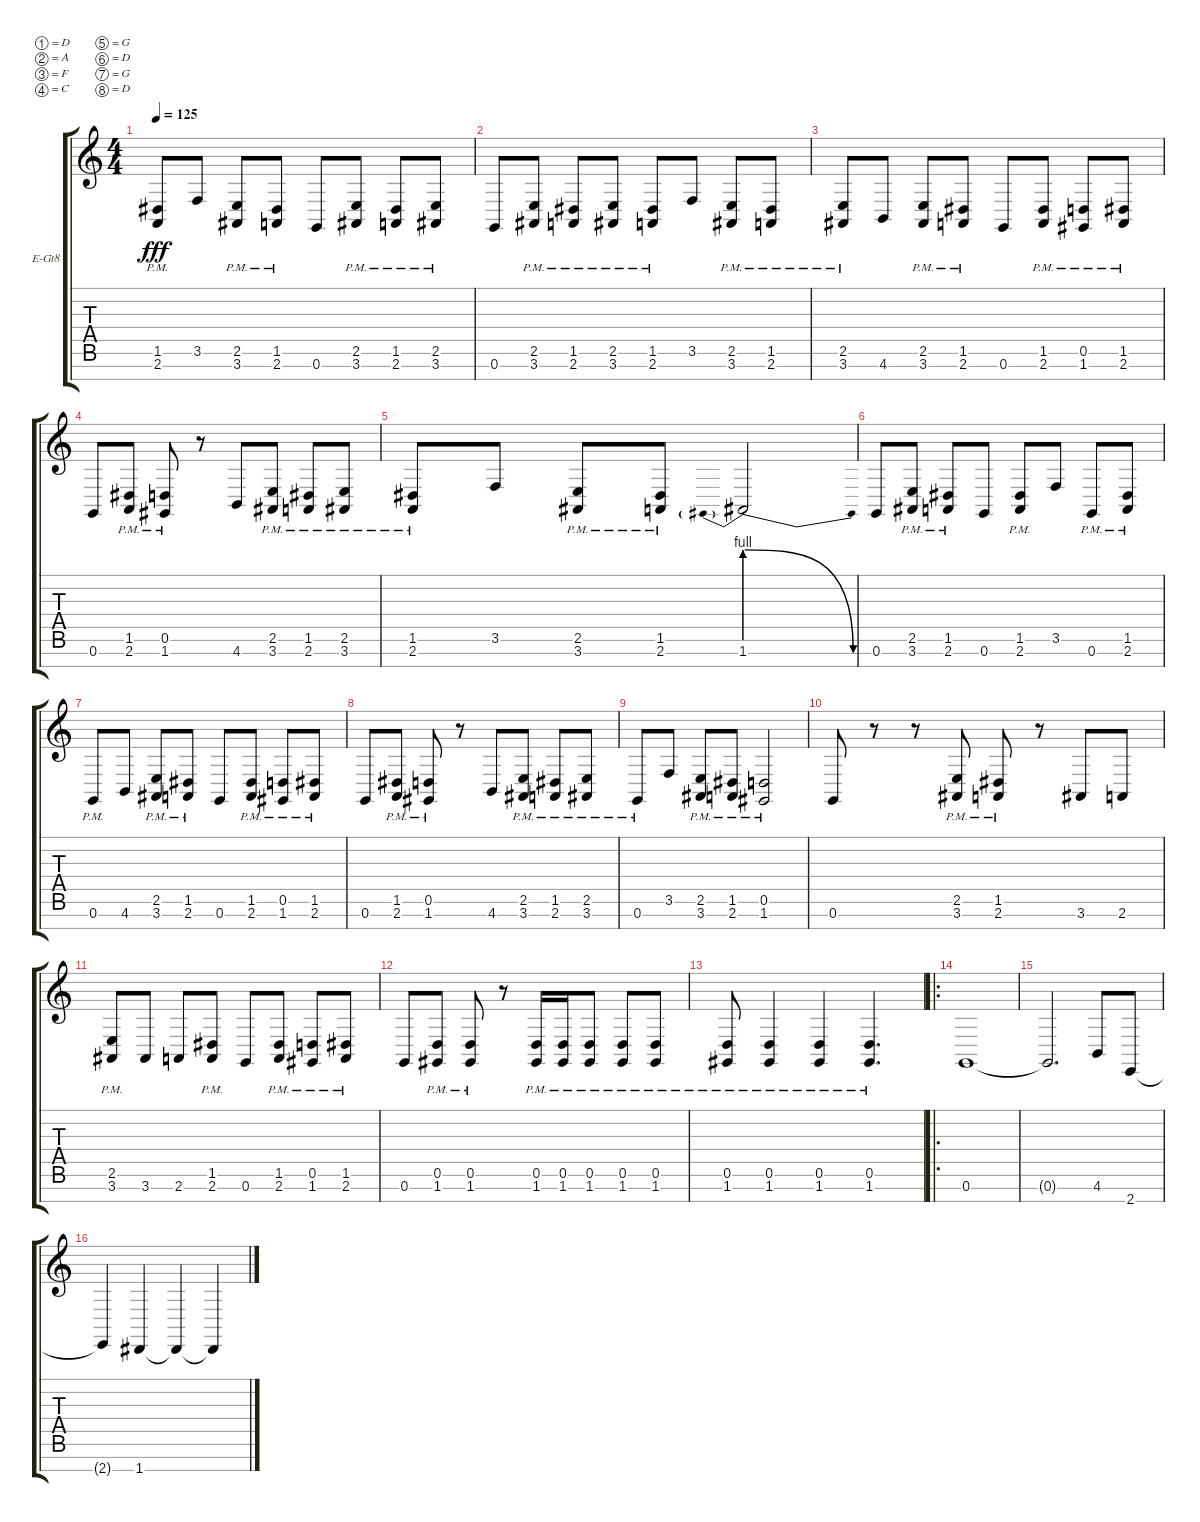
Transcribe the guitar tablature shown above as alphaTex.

\bracketExtendMode groupsimilarinstruments
\firstSystemTrackNameOrientation horizontal
\otherSystemsTrackNameOrientation horizontal
\track ("Sam" "E-Gt8") {instrument overdrivenguitar}
\staff {score tabs}
\tuning (D4 A3 F3 C3 G2 D2 G1 D1)
\ts (4 4)
\tempo 125
\clef g2
\ks c
(2.7{pm} 1.6{pm}).8{dy fff} 3.6.8 (3.7{pm} 2.6{pm}).8 (2.7{pm} 1.6{pm}).8 0.7.8 (3.7{pm} 2.6{pm}).8 (2.7{pm} 1.6{pm}).8 (3.7{pm} 2.6{pm}).8 |
0.7.8 (3.7{pm} 2.6{pm}).8 (2.7{pm} 1.6{pm}).8 (3.7{pm} 2.6{pm}).8 (2.7{pm} 1.6{pm}).8 3.6.8 (3.7{pm} 2.6{pm}).8 (2.7{pm} 1.6{pm}).8 |
(3.7{pm} 2.6{pm}).8 4.7.8 (3.7{pm} 2.6{pm}).8 (2.7{pm} 1.6{pm}).8 0.7.8 (2.7{pm} 1.6{pm}).8 (1.7{pm} 0.6{pm}).8 (2.7{pm} 1.6{pm}).8 |
0.7.8 (2.7{pm} 1.6{pm}).8 (1.7{pm} 0.6{pm}).8 r.8 4.7.8 (3.7{pm} 2.6{pm}).8 (2.7{pm} 1.6{pm}).8 (3.7{pm} 2.6{pm}).8 |
(2.7{pm} 1.6{pm}).8 3.6.8 (3.7{pm} 2.6{pm}).8 (2.7{pm} 1.6{pm}).8 1.7{be (prebendrelease 0 4 59.4 0)}.2 |
0.7.8 (3.7{pm} 2.6{pm}).8 (2.7{pm} 1.6{pm}).8 0.7.8 (2.7{pm} 1.6{pm}).8 3.6.8 0.7{pm}.8 (2.7{pm} 1.6{pm}).8 |
0.7{pm}.8 4.7.8 (3.7{pm} 2.6{pm}).8 (2.7{pm} 1.6{pm}).8 0.7.8 (2.7{pm} 1.6{pm}).8 (1.7{pm} 0.6{pm}).8 (2.7{pm} 1.6{pm}).8 |
0.7.8 (2.7{pm} 1.6{pm}).8 (1.7{pm} 0.6{pm}).8 r.8 4.7.8 (3.7{pm} 2.6{pm}).8 (2.7{pm} 1.6{pm}).8 (3.7{pm} 2.6{pm}).8 |
0.7{pm}.8 3.6.8 (3.7{pm} 2.6{pm}).8 (2.7{pm} 1.6{pm}).8 (1.7{pm} 0.6{pm}).2 |
0.7.8 r.8 r.8 (3.7{pm} 2.6{pm}).8 (2.7{pm} 1.6{pm}).8 r.8 3.7.8 2.7.8 |
(3.7{pm} 2.6{pm}).8 3.7.8 2.7.8 (2.7{pm} 1.6{pm}).8 0.7.8 (2.7{pm} 1.6{pm}).8 (1.7{pm} 0.6{pm}).8 (2.7{pm} 1.6{pm}).8 |
0.7.8 (1.7{pm} 0.6{pm}).8 (1.7{pm} 0.6{pm}).8 r.8 (1.7{pm} 0.6{pm}).16 (1.7{pm} 0.6{pm}).16 (1.7{pm} 0.6{pm}).8 (1.7{pm} 0.6{pm}).8 (1.7{pm} 0.6{pm}).8 |
(1.7{pm} 0.6{pm}).8 (0.6{pm} 1.7{pm}).4 (1.7{pm} 0.6{pm}).4 (1.7{pm} 0.6{pm}).4{d} |
\ro
0.7.1 |
0.7{t}.2{d} 4.7.8 2.8.8 |
2.8{t}.4 1.8.4 1.8{t}.4 1.8{t}.4
